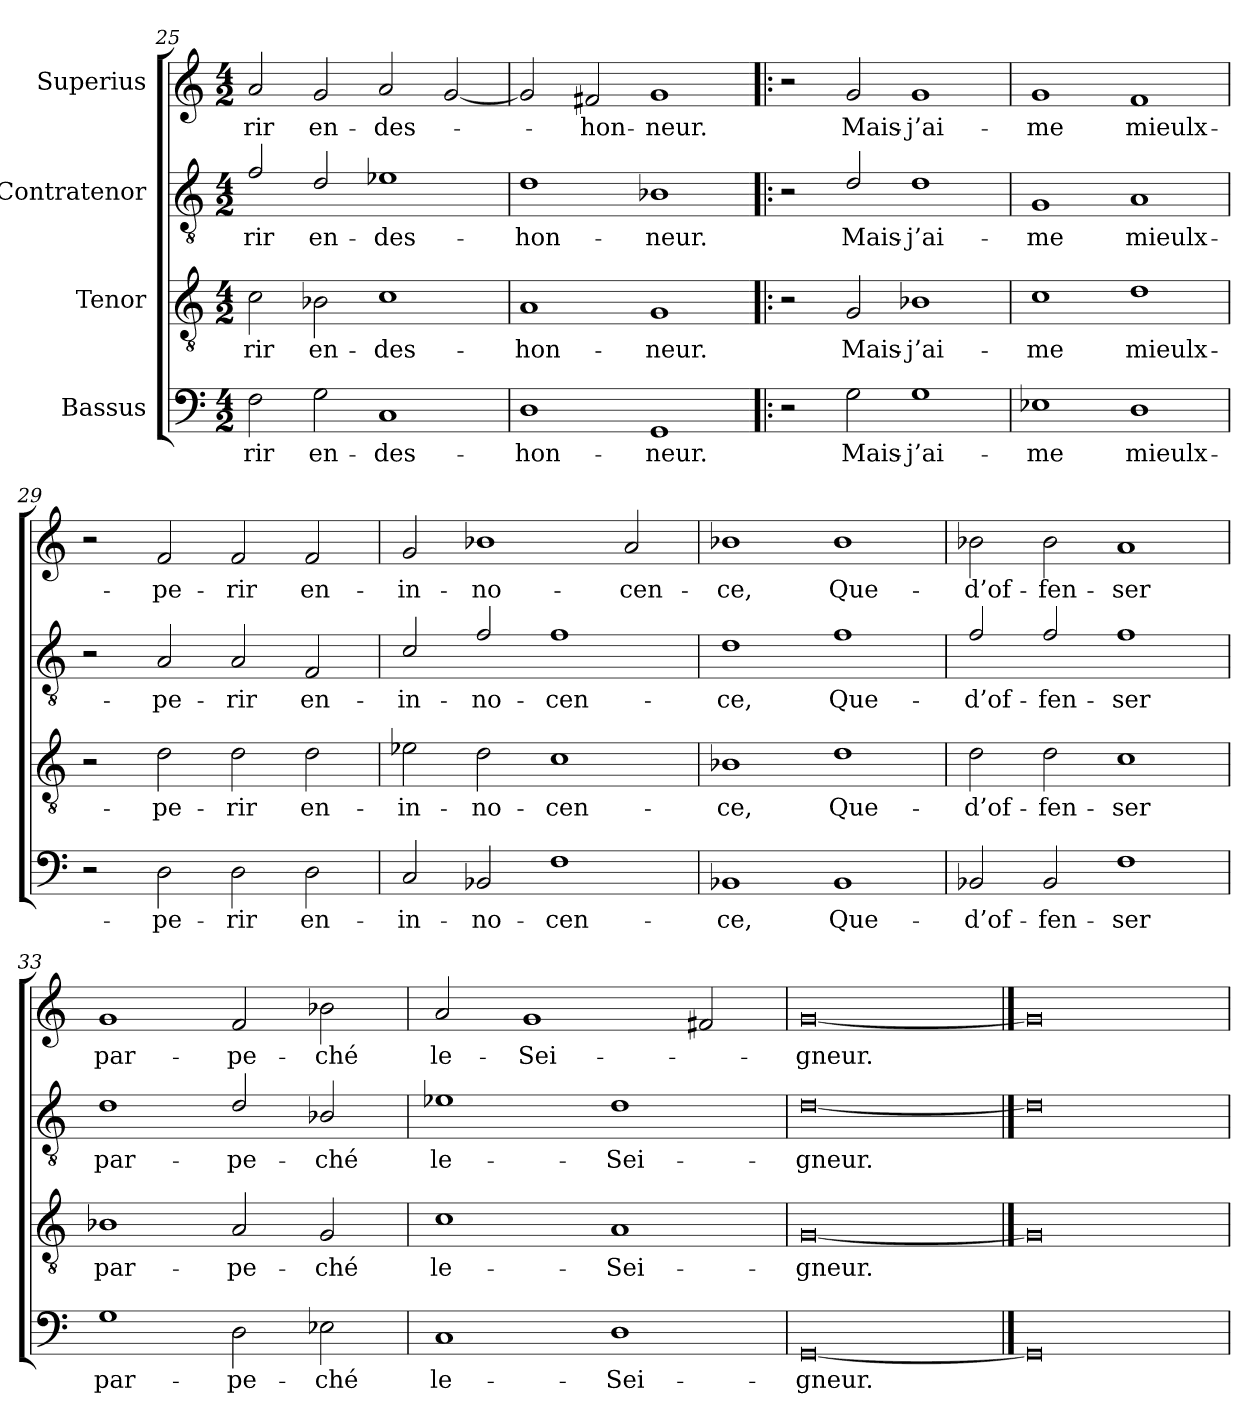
**kern	**text	**kern	**text	**kern	**text	**kern	**text
*part4	*part4	*part3	*part3	*part2	*part2	*part1	*part1
*staff4	*staff4	*staff3	*staff3	*staff2	*staff2	*staff1	*staff1
*I"Bassus	*	*I"Tenor	*	*I"Contratenor	*	*I"Superius	*
*clefF4	*	*clefGv2	*	*clefGv2	*	*clefG2	*
*k[]	*	*k[]	*	*k[]	*	*k[]	*
*M4/2	*	*M4/2	*	*M4/2	*	*M4/2	*
=25	=25	=25	=25	=25	=25	=25	=25
2F\	-rir	2c\	-rir	2f/	-rir	2a/	-rir
2G\	en-	2B-X\	en-	2d/	en-	2g/	en-
1C/	des-	1c\	des-	1e-X/	des-	2a/	des-
.	.	.	.	.	.	[2g/	.
=26	=26	=26	=26	=26	=26	=26	=26
1D\	-hon-	1A/	-hon-	1d/	-hon-	2g/]	.
.	.	.	.	.	.	2f#X/	-hon-
1GG/	-neur.	1G/	-neur.	1B-X/	-neur.	1g/	-neur.
=27!|:	=27!|:	=27!|:	=27!|:	=27!|:	=27!|:	=27!|:	=27!|:
2r	.	2r	.	2r	.	2r	.
2G\	Mais-	2G/	Mais-	2d/	Mais-	2g/	Mais-
1G\	j’ai-	1B-X\	j’ai-	1d/	j’ai-	1g/	j’ai-
=28	=28	=28	=28	=28	=28	=28	=28
1E-X\	-me	1c\	-me	1G/	-me	1g/	-me
1D\	mieulx-	1d\	mieulx-	1A/	mieulx-	1f/	mieulx-
=29	=29	=29	=29	=29	=29	=29	=29
2r	.	2r	.	2r	.	2r	.
2D\	pe-	2d\	pe-	2A/	pe-	2f/	pe-
2D\	-rir	2d\	-rir	2A/	-rir	2f/	-rir
2D\	en-	2d\	en-	2F/	en-	2f/	en-
=30	=30	=30	=30	=30	=30	=30	=30
2C/	in-	2e-X\	in-	2c/	in-	2g/	in-
2BB-X/	-no-	2d\	-no-	2f/	-no-	1b-X\	-no-
1F\	-cen-	1c\	-cen-	1f/	-cen-	.	.
.	.	.	.	.	.	2a/	-cen-
=31	=31	=31	=31	=31	=31	=31	=31
1BB-X/	-ce,	1B-X\	-ce,	1d/	-ce,	1b-X\	-ce,
1BB-/	Que-	1d\	Que-	1f/	Que-	1b-\	Que-
=32	=32	=32	=32	=32	=32	=32	=32
2BB-X/	d’of-	2d\	d’of-	2f/	d’of-	2b-X\	d’of-
2BB-/	-fen-	2d\	-fen-	2f/	-fen-	2b-\	-fen-
1F\	-ser	1c\	-ser	1f/	-ser	1a/	-ser
=33	=33	=33	=33	=33	=33	=33	=33
1G\	par-	1B-X\	par-	1d/	par-	1g/	par-
2D\	pe-	2A/	pe-	2d/	pe-	2f/	pe-
2E-X\	-ché	2G/	-ché	2B-X/	-ché	2b-X\	-ché
=34	=34	=34	=34	=34	=34	=34	=34
1C/	le-	1c\	le-	1e-X/	le-	2a/	le-
.	.	.	.	.	.	1g/	Sei-
1D\	Sei-	1A/	Sei-	1d/	Sei-	.	.
.	.	.	.	.	.	2f#X/	.
=35	=35	=35	=35	=35	=35	=35	=35
[0GG/	-gneur.	[0G/	-gneur.	[0d/	-gneur.	[0g/	-gneur.
==36	==36	==36	==36	==36	==36	==36	==36
0GG/]	.	0G/]	.	0d/]	.	0g/]	.
=	=	=	=	=	=	=	=
*-	*-	*-	*-	*-	*-	*-	*-
